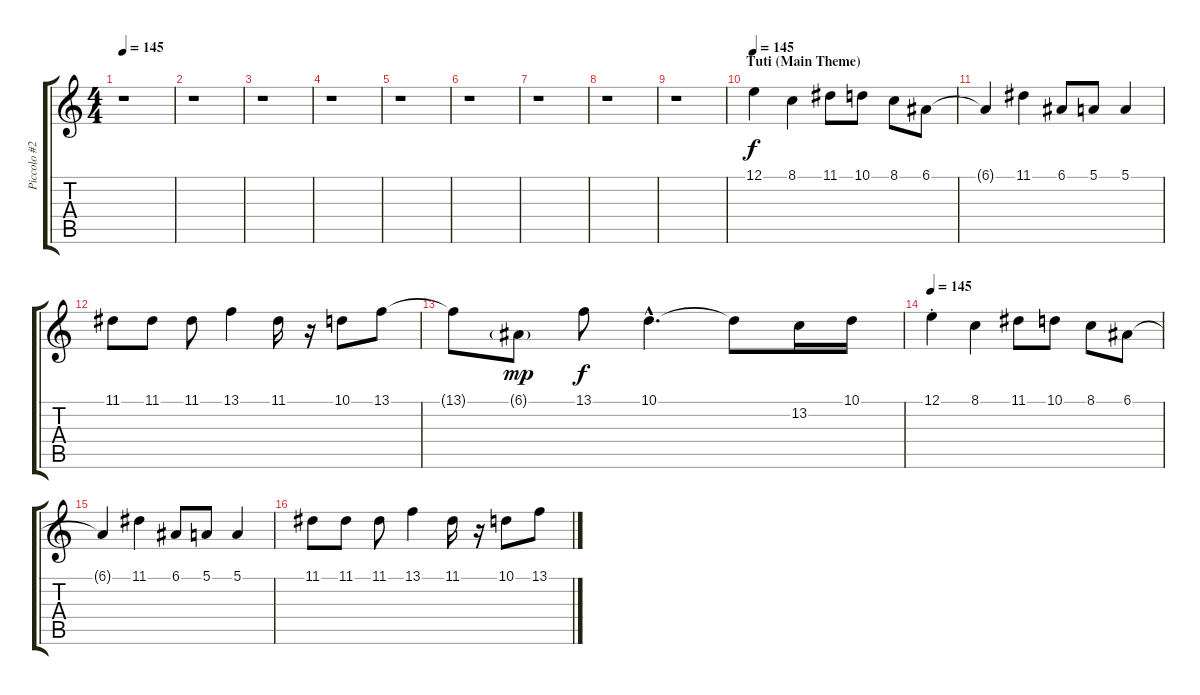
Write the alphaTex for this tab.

\track ("Piccolo #2" "Piccolo #2") {instrument piccolo}
\staff {score tabs}
\tuning (E4 B3 G3 D3 A2 E2) {hide}
\ts (4 4)
\tempo 145
\clef g2
\ks c
r.1{dy mp} |
r.1 |
r.1 |
r.1 |
r.1 |
r.1 |
r.1 |
r.1 |
r.1 |
\section ("" "Tuti (Main Theme)")
\tempo 145
12.1.4{dy f} 8.1.4 11.1.8 10.1.8 8.1.8 6.1.8 |
6.1{t}.4 11.1.4 6.1.8 5.1.8 5.1.4 |
11.1.8 11.1.8 11.1.8 13.1.4 11.1.16 r.16 10.1.8 13.1.8 |
13.1{t}.8 6.1{g}.8{dy mp} 13.1.8{dy f} 10.1{hac}.4{d} 10.1{t}.8 13.2.16 10.1.16 |
\tempo 145
12.1{st}.4 8.1.4 11.1.8 10.1.8 8.1.8 6.1.8 |
6.1{t}.4 11.1.4 6.1.8 5.1.8 5.1.4 |
11.1.8 11.1.8 11.1.8 13.1.4 11.1.16 r.16 10.1.8 13.1.8
